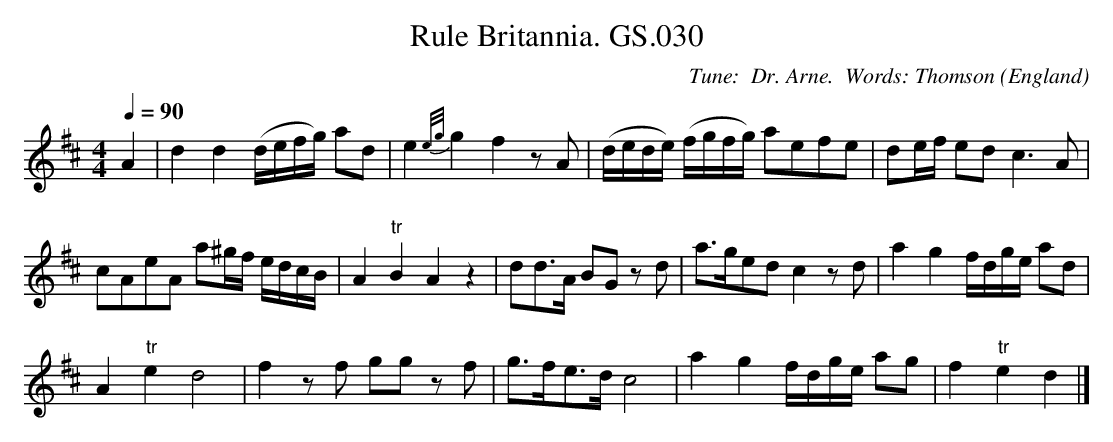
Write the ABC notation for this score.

X:1
T:Rule Britannia. GS.030
C:Tune:  Dr. Arne.  Words: Thomson
L:1/8
M:4/4
O:England
Q:1/4=90
K:D major
A2 | d2d2 (d/2e/2f/2g/2) ad | e2 {e/2g/2} g2f2 z A |\
(d/2e/2d/2e/2) (f/2g/2f/2g/2) aefe | de/2f/2 ed c3 A |!
cAeA a^g/2f/2 e/2d/2c/2B/2 | A2"tr"B2A2z2 |\
dd>A BGz d | a>ged c2 z d | a2g2 f/2d/2g/2e/2 ad |!
A2"tr"e2d4 | \
f2 z f gg z f | g>fe>d c4 | a2g2 f/2d/2g/2e/2 ag | f2 "tr"e2 d2 |]
